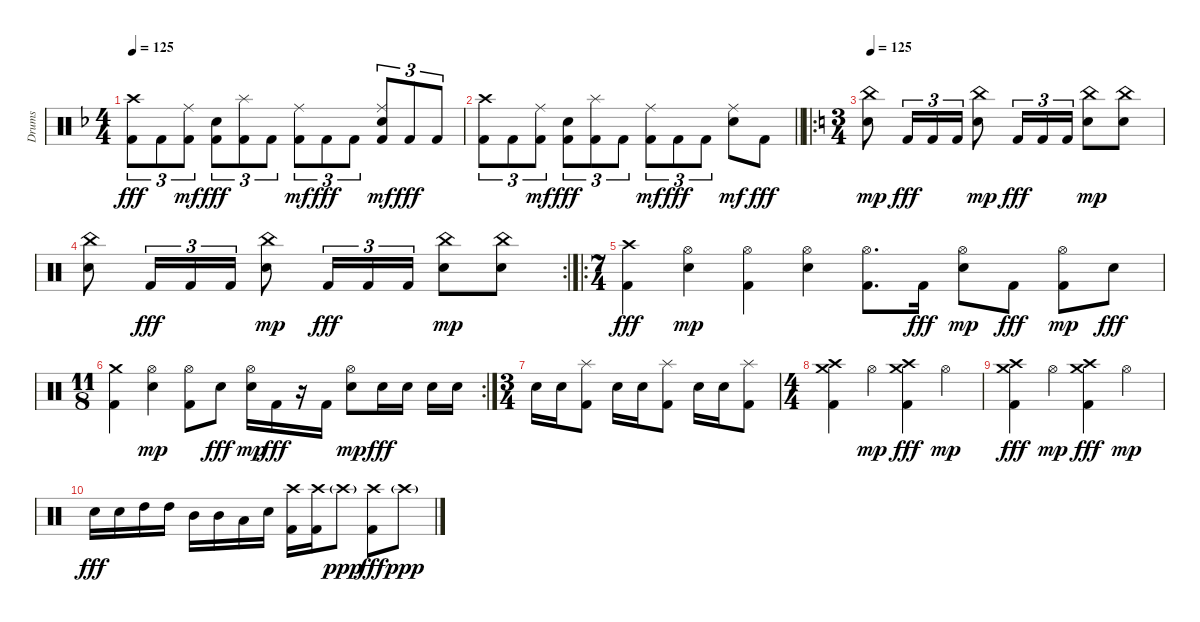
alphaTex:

\track ("Drums" "Drums") {instrument percussion}
\staff {score}
\articulation defaults
\ts (4 4)
\tempo 125
\clef neutral
\ks f
("Kick (hit) 2" "Crash high (hit)").8{tu (3 2) dy fff} "Kick (hit) 2".8{tu (3 2)} ("Kick (hit) 2" "Ride (middle)").8{tu (3 2) dy mf} ("Kick (hit) 2" "Electric Snare (hit)").8{tu (3 2) dy fff} ("Kick (hit) 2" "Splash (hit)").8{tu (3 2)} "Kick (hit) 2".8{tu (3 2)} ("Kick (hit) 2" "Ride (middle)").8{tu (3 2) dy mf} "Kick (hit) 2".8{tu (3 2) dy fff} "Kick (hit) 2".8{tu (3 2)} ("Kick (hit) 2" "Electric Snare (hit)" "Ride (middle)").8{tu (3 2) dy mf} "Kick (hit) 2".8{tu (3 2) dy fff} "Kick (hit) 2".8{tu (3 2)} |
\barLineRight lightlight
("Kick (hit) 2" "Crash high (hit)").8{tu (3 2)} "Kick (hit) 2".8{tu (3 2)} ("Kick (hit) 2" "Ride (middle)").8{tu (3 2) dy mf} ("Kick (hit) 2" "Electric Snare (hit)").8{tu (3 2) dy fff} ("Kick (hit) 2" "Splash (hit)").8{tu (3 2)} "Kick (hit) 2".8{tu (3 2)} ("Kick (hit) 2" "Ride (middle)").8{tu (3 2) dy mf} "Kick (hit) 2".8{tu (3 2) dy fff} "Kick (hit) 2".8{tu (3 2)} ("Electric Snare (hit)" "Ride (middle)").8{dy mf} "Kick (hit) 2".8{dy fff} |
\ro
\ts (3 4)
\tempo 125
\ks c
("Electric Snare (hit)" "China (hit)").8{dy mp} "Kick (hit) 2".16{tu (3 2) dy fff} "Kick (hit) 2".16{tu (3 2)} "Kick (hit) 2".16{tu (3 2)} ("Electric Snare (hit)" "China (hit)").8{dy mp} "Kick (hit) 2".16{tu (3 2) dy fff} "Kick (hit) 2".16{tu (3 2)} "Kick (hit) 2".16{tu (3 2)} ("Electric Snare (hit)" "China (hit)").8{dy mp} ("Electric Snare (hit)" "China (hit)").8 |
\rc 2
("Electric Snare (hit)" "China (hit)").8 "Kick (hit) 2".16{tu (3 2) dy fff} "Kick (hit) 2".16{tu (3 2)} "Kick (hit) 2".16{tu (3 2)} ("Electric Snare (hit)" "China (hit)").8{dy mp} "Kick (hit) 2".16{tu (3 2) dy fff} "Kick (hit) 2".16{tu (3 2)} "Kick (hit) 2".16{tu (3 2)} ("Electric Snare (hit)" "China (hit)").8{dy mp} ("Electric Snare (hit)" "China (hit)").8 |
\ro
\ts (7 4)
("Kick (hit) 2" "Crash high (hit)").4{dy fff} ("Electric Snare (hit)" "Hi-Hat (open)").4{dy mp} ("Kick (hit) 2" "Hi-Hat (open)").4 ("Electric Snare (hit)" "Hi-Hat (open)").4 ("Kick (hit) 2" "Hi-Hat (open)").8{d} "Kick (hit) 2".16{dy fff} ("Electric Snare (hit)" "Hi-Hat (open)").8{dy mp} "Kick (hit) 2".8{dy fff} ("Kick (hit) 2" "Hi-Hat (open)").8{dy mp} "Electric Snare (hit)".8{dy fff} |
\rc 2
\ts (11 8)
("Kick (hit) 2" "Crash medium (hit)").4 ("Electric Snare (hit)" "Hi-Hat (open)").4{dy mp} ("Kick (hit) 2" "Hi-Hat (open)").8 "Electric Snare (hit)".8{dy fff} ("Electric Snare (hit)" "Hi-Hat (open)").16{dy mp} "Kick (hit) 2".16{dy fff} r.16 "Kick (hit) 2".16 ("Electric Snare (hit)" "Hi-Hat (open)").8{dy mp} "Electric Snare (hit)".16{dy fff} "Electric Snare (hit)".16 "Electric Snare (hit)".16 "Electric Snare (hit)".16 |
\ts (3 4)
"Electric Snare (hit)".16 "Electric Snare (hit)".16 ("Kick (hit) 2" "Splash (hit)").8 "Electric Snare (hit)".16 "Electric Snare (hit)".16 ("Kick (hit) 2" "Splash (hit)").8 "Electric Snare (hit)".16 "Electric Snare (hit)".16 ("Kick (hit) 2" "Splash (hit)").8 |
\ts (4 4)
("Kick (hit) 2" "Crash medium (hit)" "Crash high (hit)").4 "Hi-Hat (open)".4{dy mp} ("Kick (hit) 2" "Crash medium (hit)" "Crash high (hit)").4{dy fff} "Hi-Hat (open)".4{dy mp} |
("Kick (hit) 2" "Crash medium (hit)" "Crash high (hit)").4{dy fff} "Hi-Hat (open)".4{dy mp} ("Kick (hit) 2" "Crash medium (hit)" "Crash high (hit)").4{dy fff} "Hi-Hat (open)".4{dy mp} |
"Electric Snare (hit)".16{dy fff} "Electric Snare (hit)".16 "High Tom (hit)".16 "High Tom (hit)".16 "Mid Tom (hit)".16 "Mid Tom (hit)".16 "Low Tom (hit)".16 "Electric Snare (hit)".16 ("Kick (hit) 2" "Crash high (hit)").16 ("Kick (hit) 2" "Crash high (hit)").16 "Crash high (hit)"{g}.8{dy ppp} ("Kick (hit) 2" "Crash high (hit)").8{dy fff} "Crash high (hit)"{g}.8{dy ppp}
